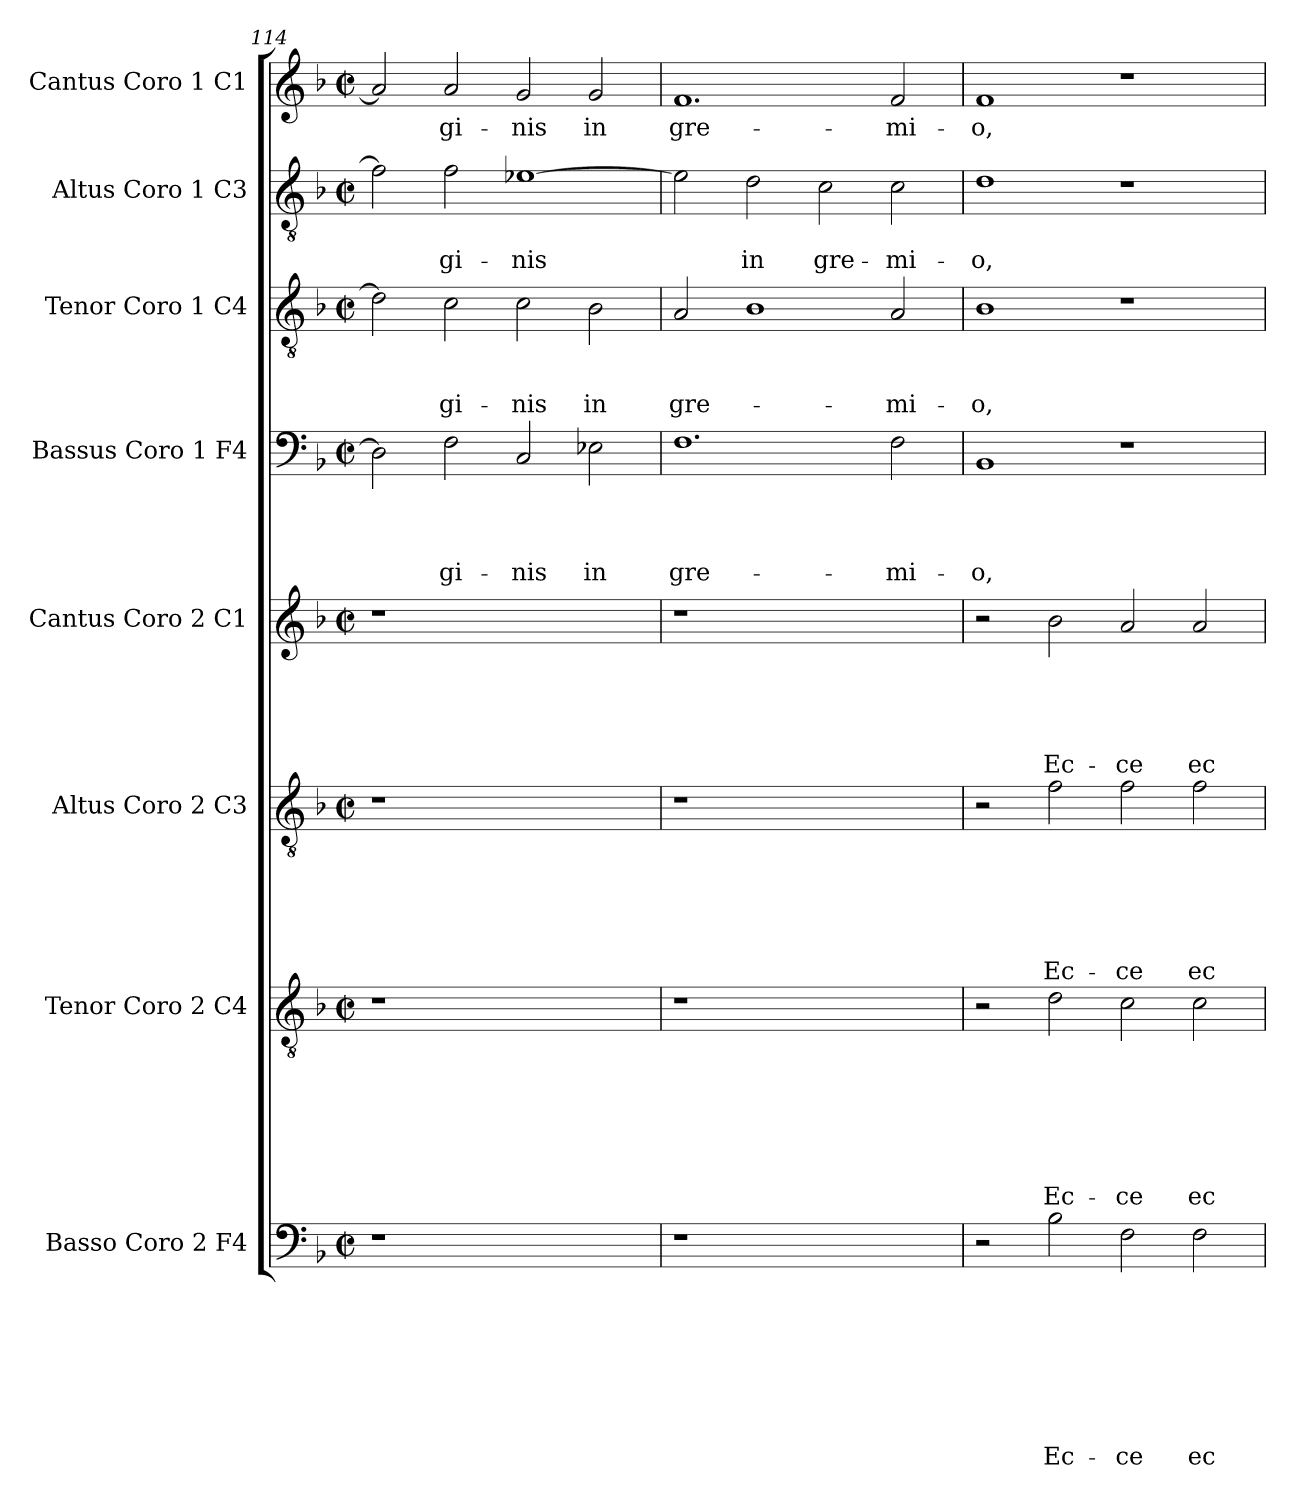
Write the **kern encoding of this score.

**kern	**text	**text	**text	**text	**text	**text	**text	**text	**kern	**text	**text	**text	**text	**text	**text	**text	**kern	**text	**text	**text	**text	**text	**text	**kern	**text	**text	**text	**text	**text	**kern	**text	**text	**text	**text	**kern	**text	**text	**text	**kern	**text	**text	**kern	**text
*part8	*part8	*part8	*part8	*part8	*part8	*part8	*part8	*part8	*part7	*part7	*part7	*part7	*part7	*part7	*part7	*part7	*part6	*part6	*part6	*part6	*part6	*part6	*part6	*part5	*part5	*part5	*part5	*part5	*part5	*part4	*part4	*part4	*part4	*part4	*part3	*part3	*part3	*part3	*part2	*part2	*part2	*part1	*part1
*staff8	*staff8	*staff8	*staff8	*staff8	*staff8	*staff8	*staff8	*staff8	*staff7	*staff7	*staff7	*staff7	*staff7	*staff7	*staff7	*staff7	*staff6	*staff6	*staff6	*staff6	*staff6	*staff6	*staff6	*staff5	*staff5	*staff5	*staff5	*staff5	*staff5	*staff4	*staff4	*staff4	*staff4	*staff4	*staff3	*staff3	*staff3	*staff3	*staff2	*staff2	*staff2	*staff1	*staff1
*I"Basso Coro 2 F4	*	*	*	*	*	*	*	*	*I"Tenor  Coro 2 C4	*	*	*	*	*	*	*	*I"Altus Coro 2 C3	*	*	*	*	*	*	*I"Cantus  Coro 2 C1	*	*	*	*	*	*I"Bassus  Coro 1 F4	*	*	*	*	*I"Tenor  Coro 1 C4	*	*	*	*I"Altus  Coro 1 C3	*	*	*I"Cantus  Coro 1 C1	*
*I'B2	*	*	*	*	*	*	*	*	*I'T2	*	*	*	*	*	*	*	*I'A2	*	*	*	*	*	*	*I'C3	*	*	*	*	*	*I'B1	*	*	*	*	*I'T1	*	*	*	*I'A1	*	*	*I'C1	*
*clefF4	*	*	*	*	*	*	*	*	*clefGv2	*	*	*	*	*	*	*	*clefGv2	*	*	*	*	*	*	*clefG2	*	*	*	*	*	*clefF4	*	*	*	*	*clefGv2	*	*	*	*clefGv2	*	*	*clefG2	*
*k[b-]	*	*	*	*	*	*	*	*	*k[b-]	*	*	*	*	*	*	*	*k[b-]	*	*	*	*	*	*	*k[b-]	*	*	*	*	*	*k[b-]	*	*	*	*	*k[b-]	*	*	*	*k[b-]	*	*	*k[b-]	*
*F:	*	*	*	*	*	*	*	*	*F:	*	*	*	*	*	*	*	*F:	*	*	*	*	*	*	*F:	*	*	*	*	*	*F:	*	*	*	*	*F:	*	*	*	*F:	*	*	*F:	*
*M2/2	*	*	*	*	*	*	*	*	*M2/2	*	*	*	*	*	*	*	*M2/2	*	*	*	*	*	*	*M2/2	*	*	*	*	*	*M2/2	*	*	*	*	*M2/2	*	*	*	*M2/2	*	*	*M2/2	*
*met(c|)	*	*	*	*	*	*	*	*	*met(c|)	*	*	*	*	*	*	*	*met(c|)	*	*	*	*	*	*	*met(c|)	*	*	*	*	*	*met(c|)	*	*	*	*	*met(c|)	*	*	*	*met(c|)	*	*	*met(c|)	*
=114	=114	=114	=114	=114	=114	=114	=114	=114	=114	=114	=114	=114	=114	=114	=114	=114	=114	=114	=114	=114	=114	=114	=114	=114	=114	=114	=114	=114	=114	=114	=114	=114	=114	=114	=114	=114	=114	=114	=114	=114	=114	=114	=114
1r	.	.	.	.	.	.	.	.	1r	.	.	.	.	.	.	.	1r	.	.	.	.	.	.	1r	.	.	.	.	.	2D\]	.	.	.	.	2d\]	.	.	.	2f\]	.	.	2a/]	.
.	.	.	.	.	.	.	.	.	.	.	.	.	.	.	.	.	.	.	.	.	.	.	.	.	.	.	.	.	.	2F\	.	.	.	-gi-	2c\	.	.	-gi-	2f\	.	-gi-	2a/	-gi-
1ryy	.	.	.	.	.	.	.	.	1ryy	.	.	.	.	.	.	.	1ryy	.	.	.	.	.	.	1ryy	.	.	.	.	.	2C/	.	.	.	-nis	2c\	.	.	-nis	[1e-X	.	-nis	2g/	-nis
.	.	.	.	.	.	.	.	.	.	.	.	.	.	.	.	.	.	.	.	.	.	.	.	.	.	.	.	.	.	2E-X\	.	.	.	in	2B-\	.	.	in	.	.	.	2g/	in
=115	=115	=115	=115	=115	=115	=115	=115	=115	=115	=115	=115	=115	=115	=115	=115	=115	=115	=115	=115	=115	=115	=115	=115	=115	=115	=115	=115	=115	=115	=115	=115	=115	=115	=115	=115	=115	=115	=115	=115	=115	=115	=115	=115
1r	.	.	.	.	.	.	.	.	1r	.	.	.	.	.	.	.	1r	.	.	.	.	.	.	1r	.	.	.	.	.	1.F	.	.	.	gre-	2A/	.	.	gre-	2e-\]	.	.	1.f	gre-
.	.	.	.	.	.	.	.	.	.	.	.	.	.	.	.	.	.	.	.	.	.	.	.	.	.	.	.	.	.	.	.	.	.	.	1B-	.	.	.	2d\	.	in	.	.
1ryy	.	.	.	.	.	.	.	.	1ryy	.	.	.	.	.	.	.	1ryy	.	.	.	.	.	.	1ryy	.	.	.	.	.	.	.	.	.	.	.	.	.	.	2c\	.	gre-	.	.
.	.	.	.	.	.	.	.	.	.	.	.	.	.	.	.	.	.	.	.	.	.	.	.	.	.	.	.	.	.	2F\	.	.	.	-mi-	2A/	.	.	-mi-	2c\	.	-mi-	2f/	-mi-
=116	=116	=116	=116	=116	=116	=116	=116	=116	=116	=116	=116	=116	=116	=116	=116	=116	=116	=116	=116	=116	=116	=116	=116	=116	=116	=116	=116	=116	=116	=116	=116	=116	=116	=116	=116	=116	=116	=116	=116	=116	=116	=116	=116
2r	.	.	.	.	.	.	.	.	2r	.	.	.	.	.	.	.	2r	.	.	.	.	.	.	2r	.	.	.	.	.	1BB-	.	.	.	-o,	1B-	.	.	-o,	1d	.	-o,	1f	-o,
2B-\	.	.	.	.	.	.	.	Ec-	2d\	.	.	.	.	.	.	Ec-	2f\	.	.	.	.	.	Ec-	2b-\	.	.	.	.	Ec-	.	.	.	.	.	.	.	.	.	.	.	.	.	.
2F\	.	.	.	.	.	.	.	-ce	2c\	.	.	.	.	.	.	-ce	2f\	.	.	.	.	.	-ce	2a/	.	.	.	.	-ce	1r	.	.	.	.	1r	.	.	.	1r	.	.	1r	.
2F\	.	.	.	.	.	.	.	ec-	2c\	.	.	.	.	.	.	ec-	2f\	.	.	.	.	.	ec-	2a/	.	.	.	.	ec-	.	.	.	.	.	.	.	.	.	.	.	.	.	.
=	=	=	=	=	=	=	=	=	=	=	=	=	=	=	=	=	=	=	=	=	=	=	=	=	=	=	=	=	=	=	=	=	=	=	=	=	=	=	=	=	=	=	=
*-	*-	*-	*-	*-	*-	*-	*-	*-	*-	*-	*-	*-	*-	*-	*-	*-	*-	*-	*-	*-	*-	*-	*-	*-	*-	*-	*-	*-	*-	*-	*-	*-	*-	*-	*-	*-	*-	*-	*-	*-	*-	*-	*-
